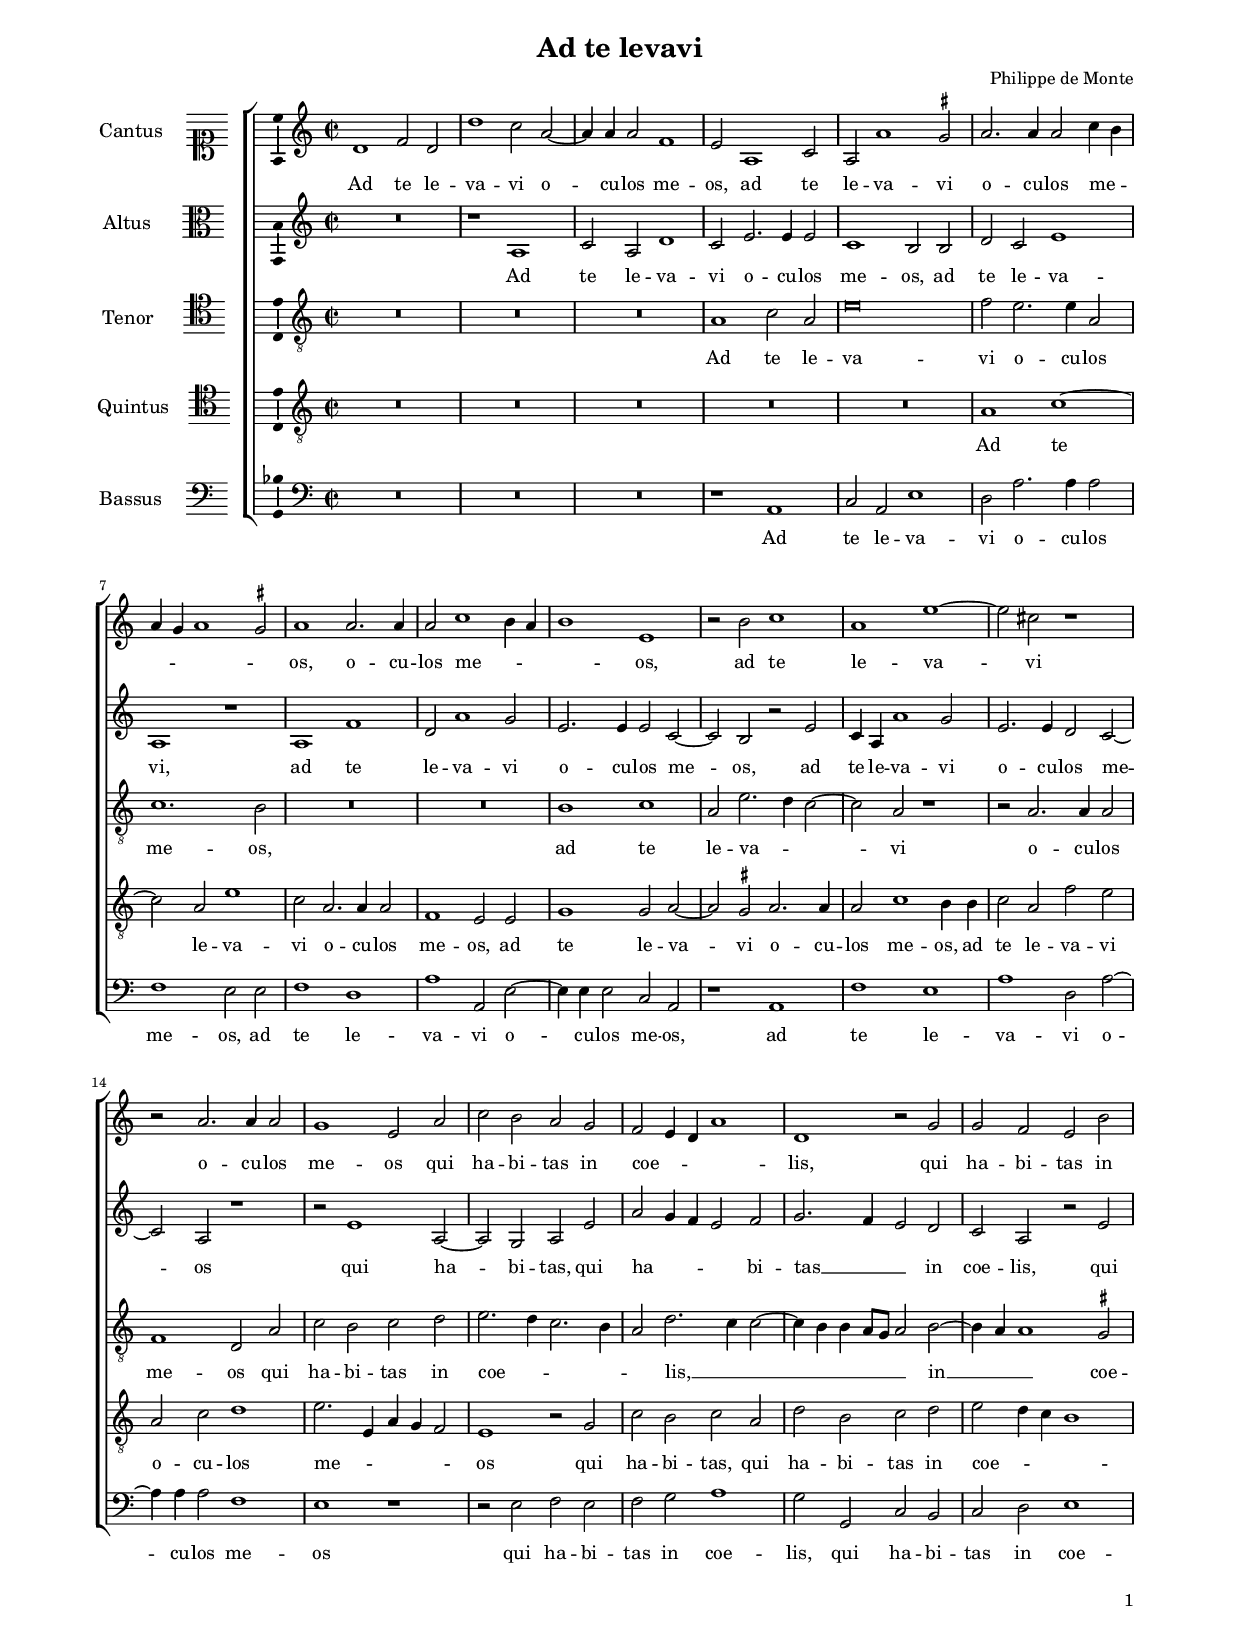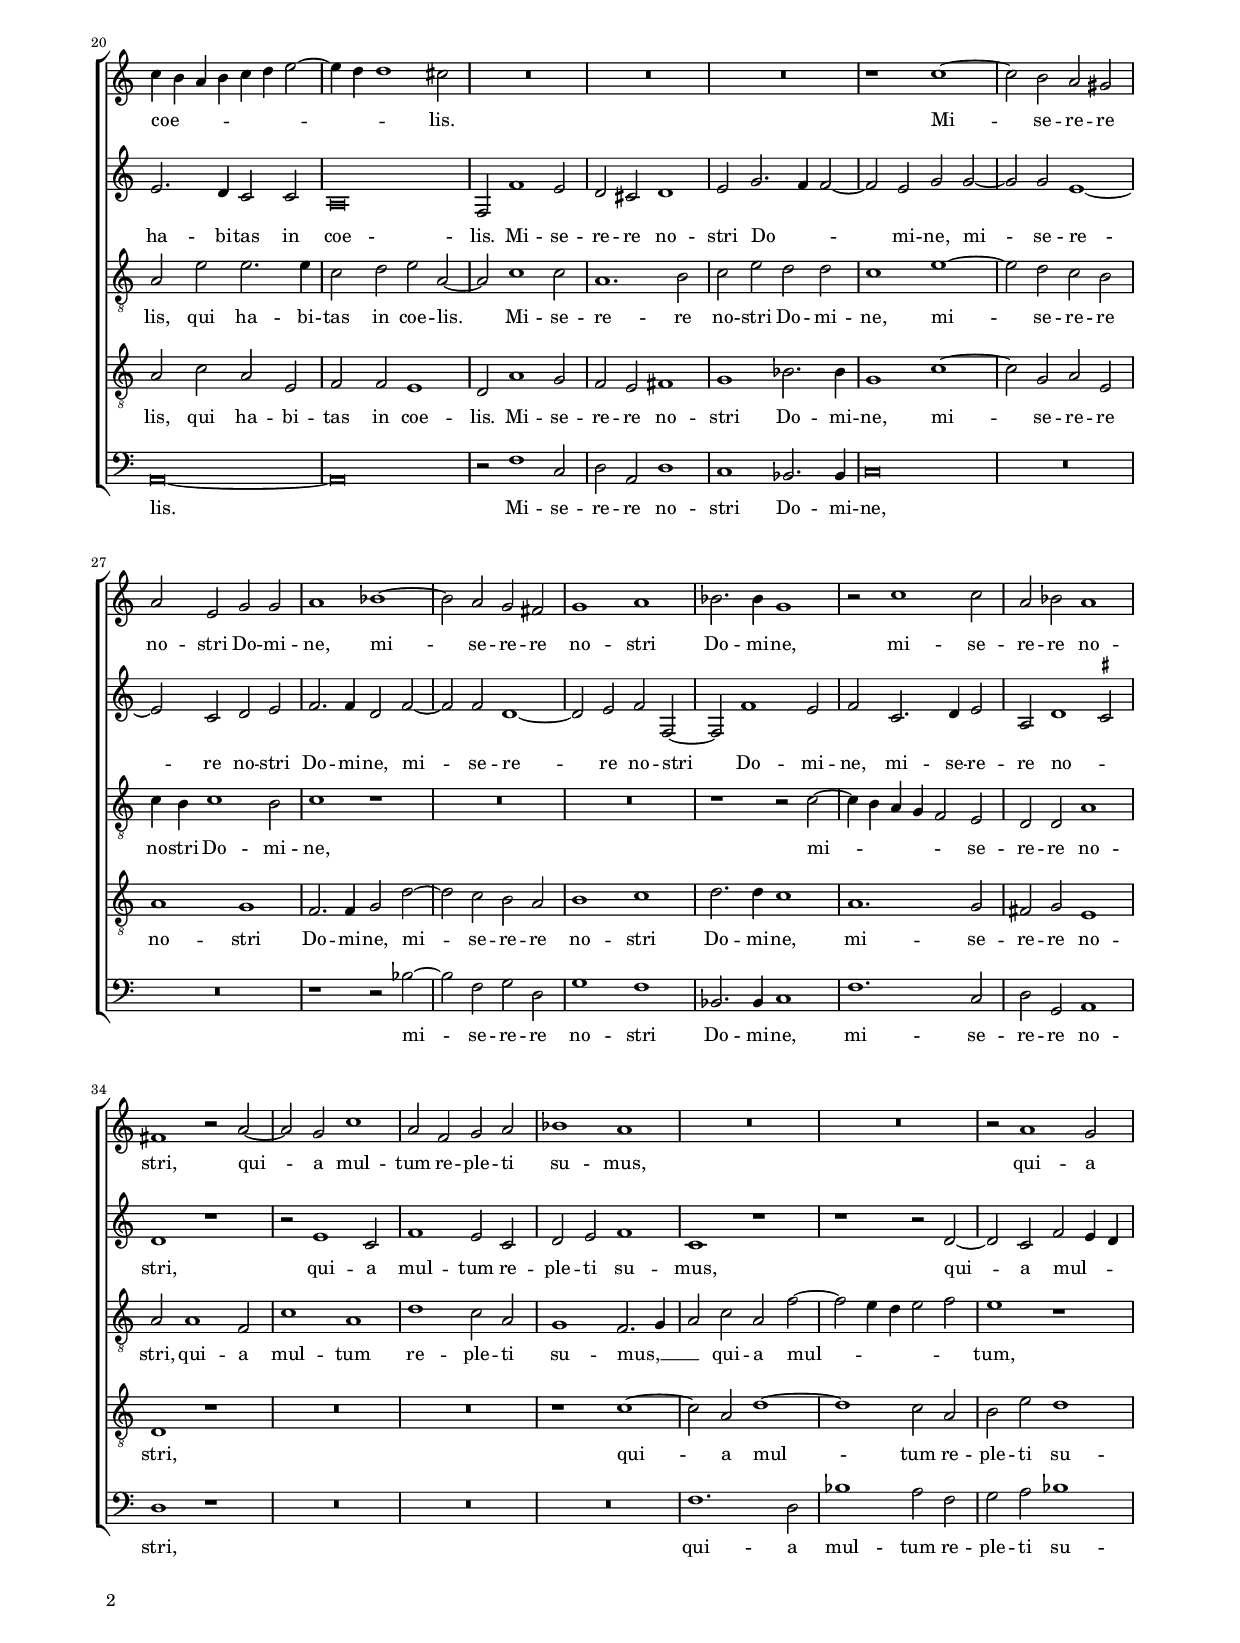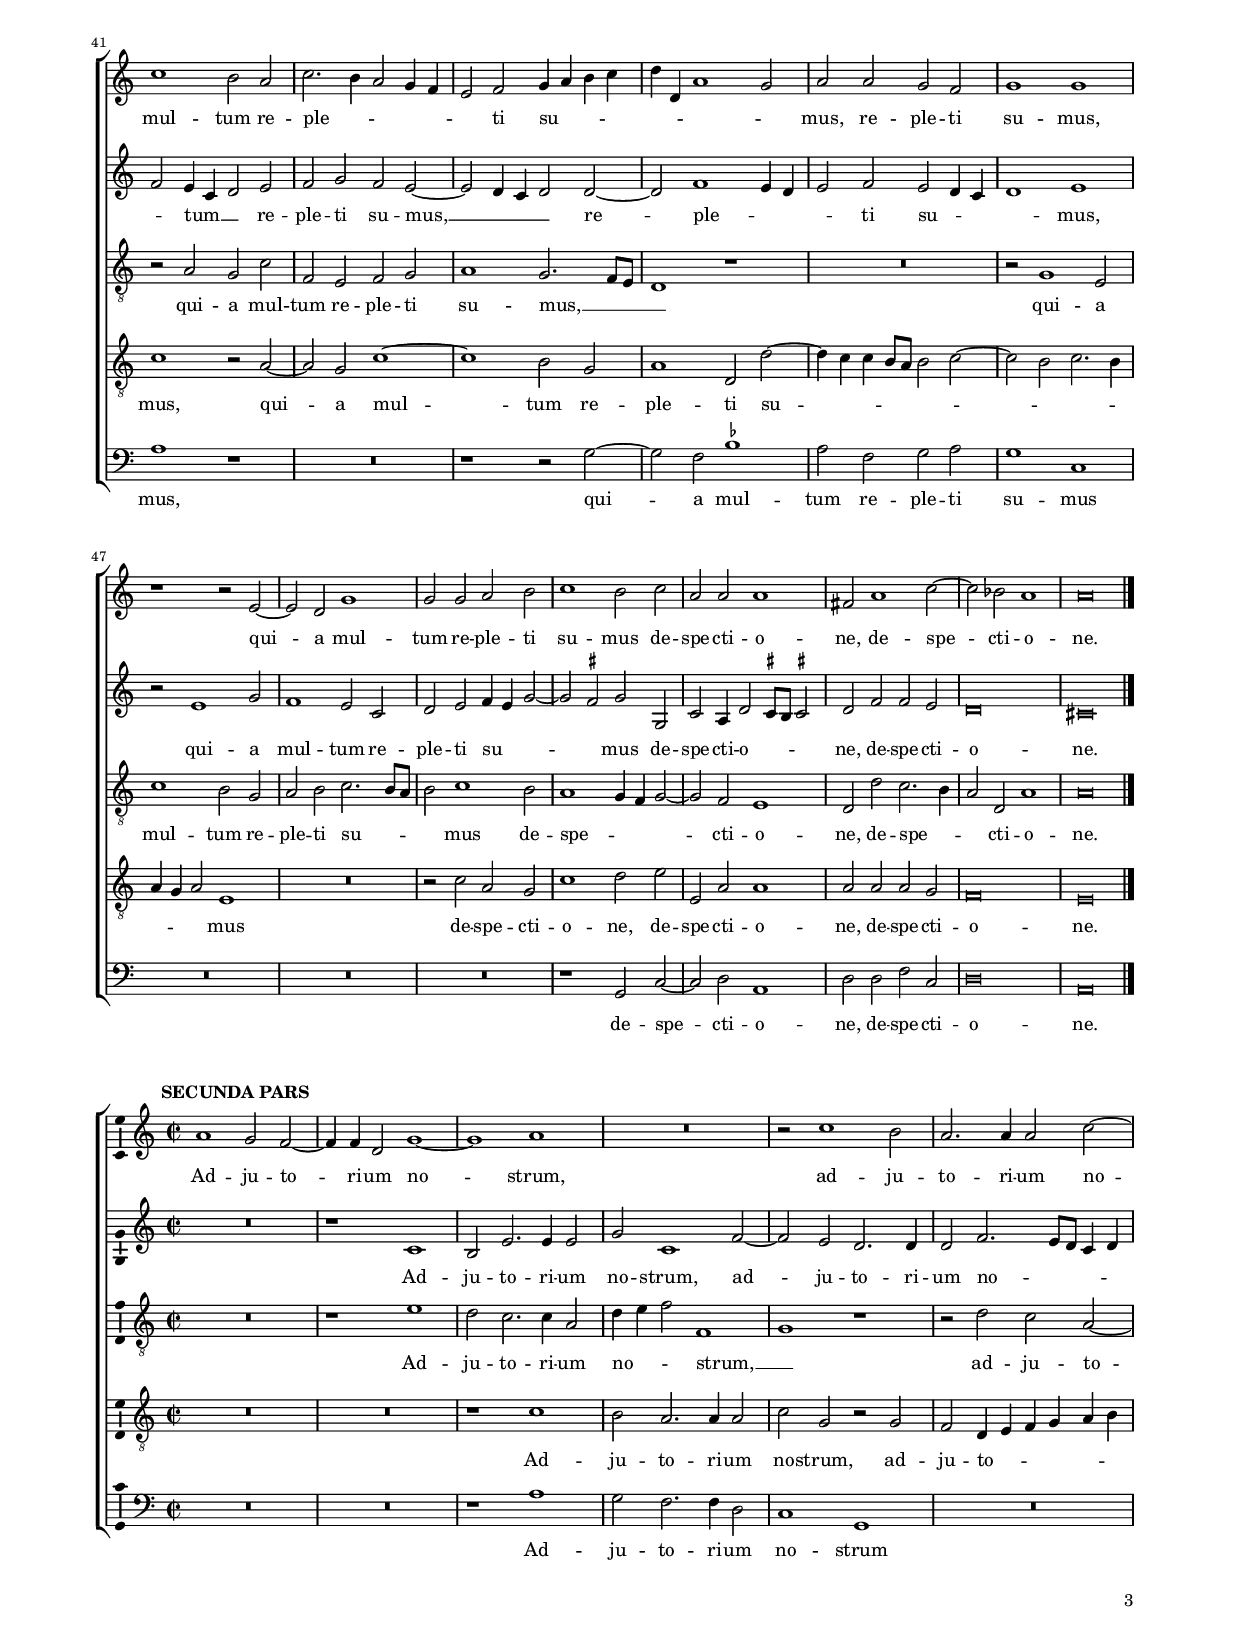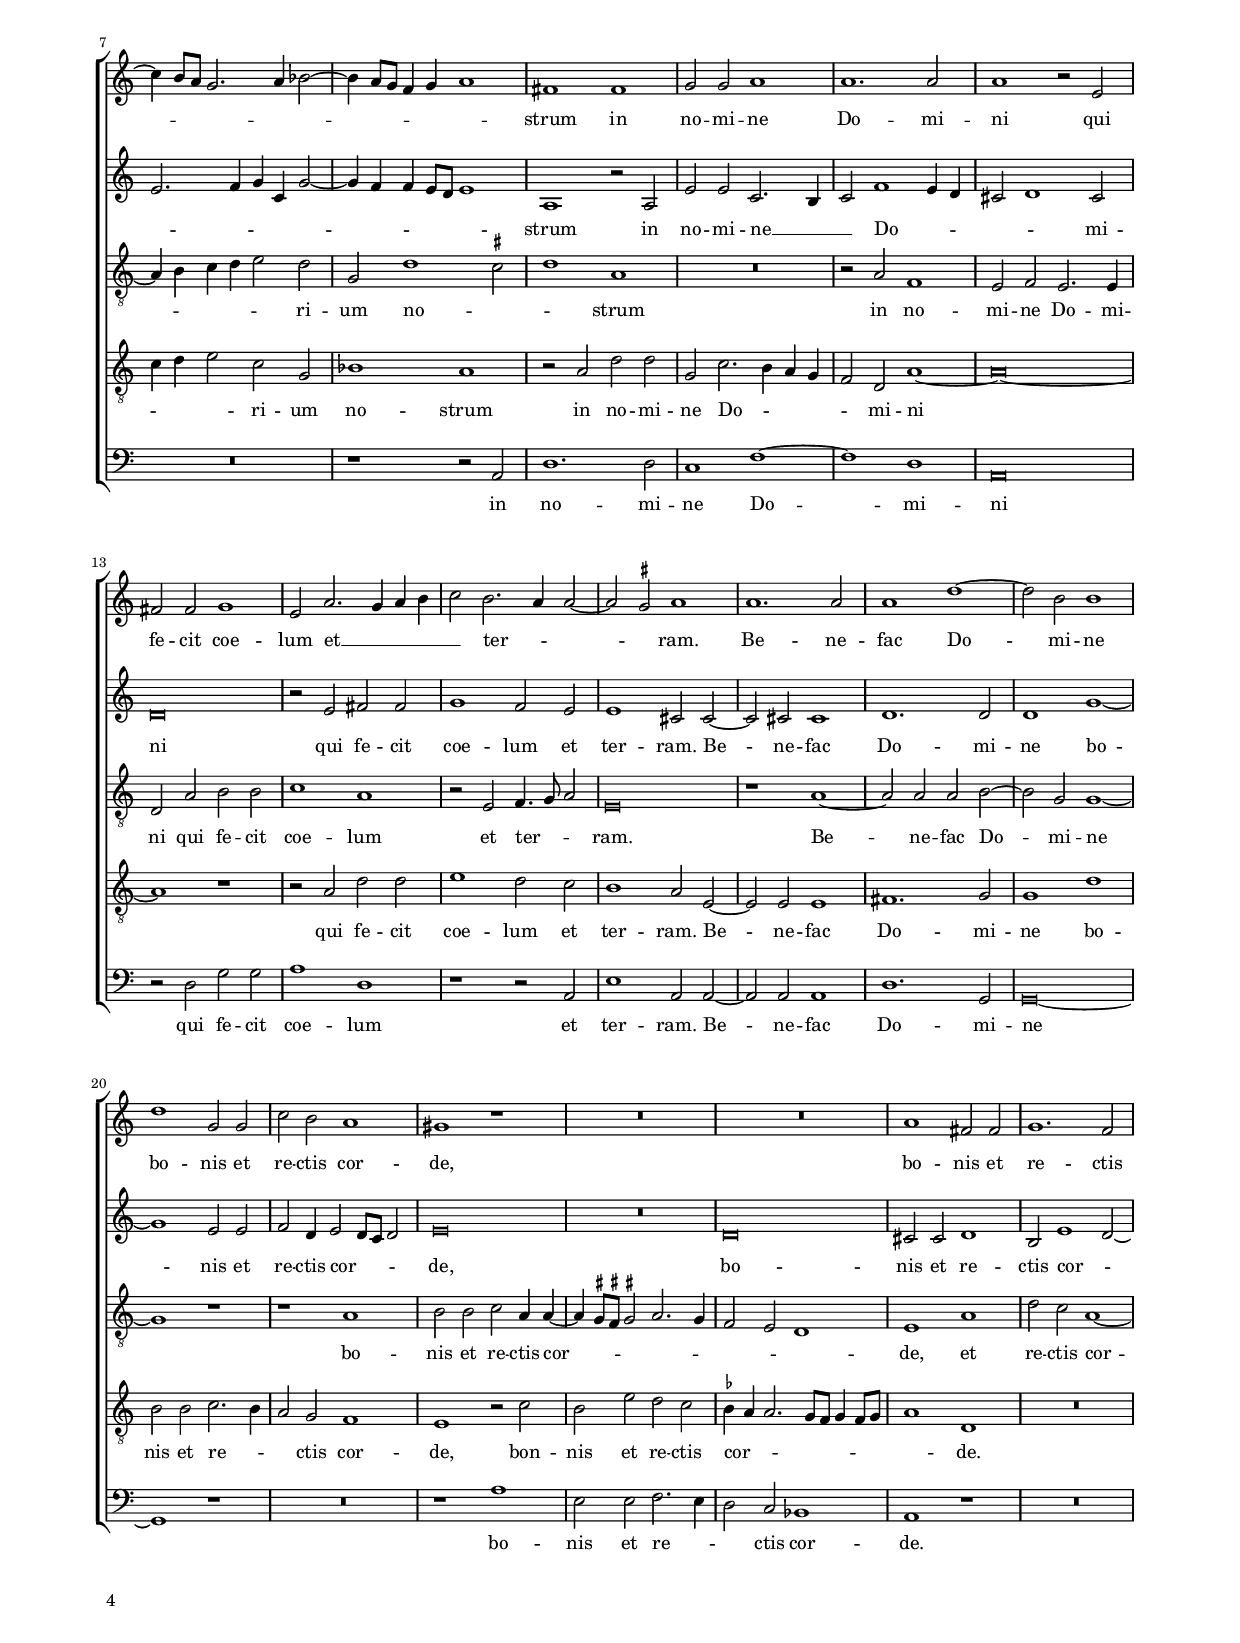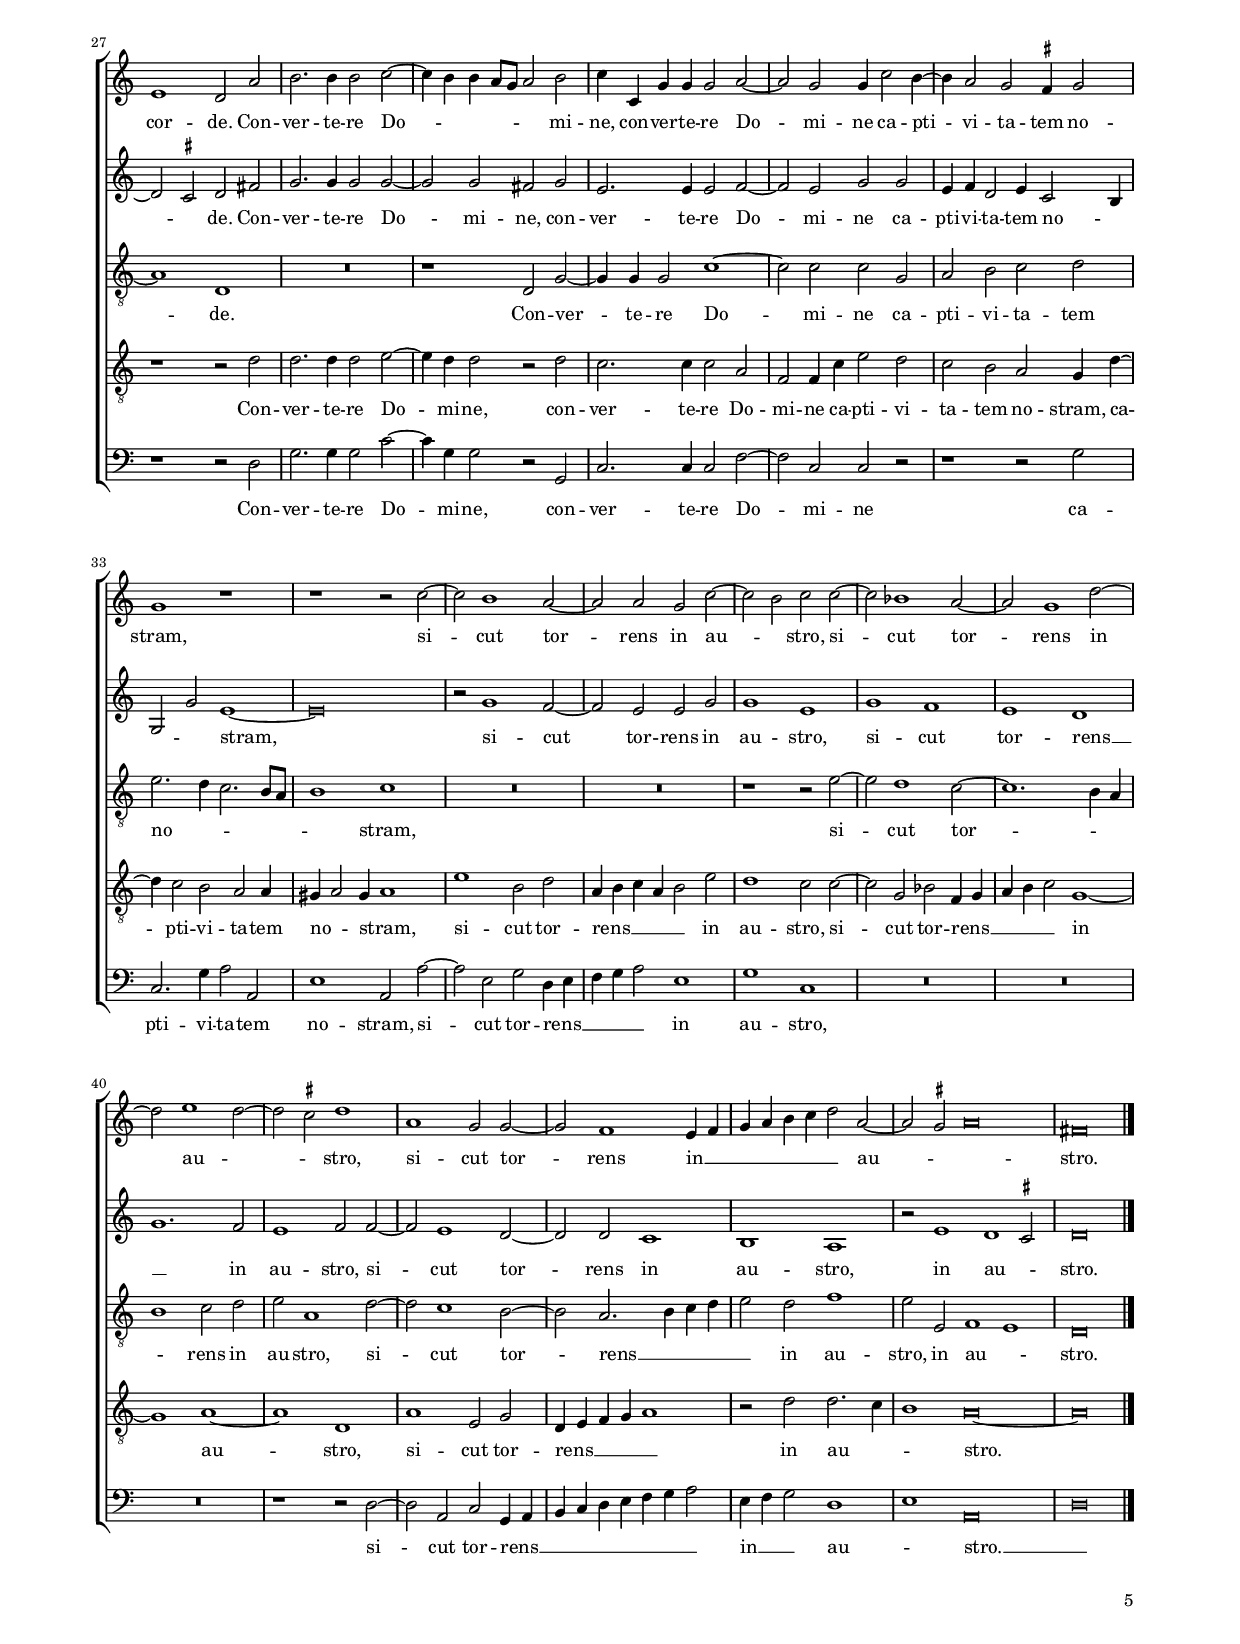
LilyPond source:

\header
{
  title="Ad te levavi"
  composer="Philippe de Monte"
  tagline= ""
}

\version "2.24.0"
\include "deutsch.ly"
#(set-global-staff-size 15)
% #(set-default-paper-size "letter")
#(ly:set-option 'point-and-click #f)

	
	ficta = { \once \set suggestAccidentals = ##t }
	
	forget = #(define-music-function (music) (ly:music?) #{
		\accidentalStyle forget
		$music
		\accidentalStyle default
		#})
	

\paper
	{
	top-margin = 1.8 \cm
	bottom-margin = 1.2 \cm
	left-margin = 1.8 \cm
	right-margin = 1.8 \cm
	ragged-bottom = ##f
	ragged-last-bottom = ##f
	print-page-number = ##f
	score-system-spacing = #'((basic-distance . 16) (minimum-distance . 14) (padding . 5) (strechability . 150))
	system-system-spacing = #'((basic-distance . 16) (minimum-distance . 14) (padding . 5) (strechability . 150))
	oddFooterMarkup=\markup   \fill-line { "" \fromproperty #'page:page-number-string }
	evenFooterMarkup=\markup  \fill-line { \fromproperty #'page:page-number-string "" }
	last-bottom-spacing = #'((basic-distance . 12) (minimum-distance . 7) (padding . 4))
	systems-per-page = 3
%	min-systems-per-page = 3
	}

global = {
	\key c \major
	\time 2/2 \set Score.measureLength = #(ly:make-moment 2/1)
	\skip 1*2*54 \bar "|."
	}
	

incipitcantus = \markup { \score {
	{
	\set Staff.instrumentName = \markup { \fontsize #1 "Cantus" }
	\key c \major
	\clef soprano
	s4 \bar ""
	}
	\layout  {
	raggedright = ##t
	indent = 1.8 \cm
	line-width = 2.5 \cm
	\context { \Staff \remove Time_signature_engraver }
	\override Staff.Clef.Y-extent = #'(0 . 0)
	}} \hspace #1 }
      
      
incipitaltus = \markup { \score {
	{
	\set Staff.instrumentName = \markup { \fontsize #1 "Altus" }
	\key c \major
	\clef alto
	s4 \bar ""
	}
	\layout  {
	raggedright = ##t
	indent = 1.8 \cm
	line-width = 2.5 \cm
	\context { \Staff \remove Time_signature_engraver }
	\override Staff.Clef.Y-extent = #'(0 . 0)
	}} \hspace #1 }


incipittenor = \markup { \score {
	{
	\set Staff.instrumentName = \markup { \fontsize #1 "Tenor" }
	\key c \major
	\clef tenor
	s4 \bar ""
	}
	\layout  {
	raggedright = ##t
	indent = 1.8 \cm
	line-width = 2.5 \cm
	\context { \Staff \remove Time_signature_engraver }
	\override Staff.Clef.Y-extent = #'(0 . 0)
	}} \hspace #1 }
      
      
incipitquintus = \markup { \score {
	{
	\set Staff.instrumentName = \markup { \fontsize #1 "Quintus" }
	\key c \major
	\clef tenor
	s4 \bar ""
	}
	\layout  {
	raggedright = ##t
	indent = 1.8 \cm
	line-width = 2.5 \cm
	\context { \Staff \remove Time_signature_engraver }
	\override Staff.Clef.Y-extent = #'(0 . 0)
	}} \hspace #1 }
      
      
incipitbassus = \markup { \score {
	{
	\set Staff.instrumentName = \markup { \fontsize #1 "Bassus" }
	\key c \major
	\clef bass
	s4 \bar ""
	}
	\layout  {
	raggedright = ##t
	indent = 1.8 \cm
	line-width = 2.5 \cm
	\context { \Staff \remove Time_signature_engraver }
	\override Staff.Clef.Y-extent = #'(0 . 0)
	}} \hspace #1 }


cantus =  \relative c''
	{
	d,1 f2 d
	d'1 c2 a~
	a4 a a2 f1
	e2 a,1 c2
%5
	a2 a'1 \ficta gis2 |
	a2. a4 a2 c4 h
	a4 g a1 \ficta gis2
	a1 a2. a4
	a2 c1 h4 a
%10
	h1 e, |
	r2 h' c1
	a1 e'~
	e2 cis r1
	r2 a2. a4 a2
%15
	g1 e2 a |
	c2 h a g
	f2 e4 d a'1
	d,1 r2 g
	g2 f e h'
%20
	c4 h a h c d e2~ |
	e4 d d1 cis2
	R\breve
	R\breve
	R\breve
%25
	r1 c~ |
	c2 h a gis
	a2 e g g
	a1 b~
	b2 a g fis
%30
	g1 a |
	b2. b4 g1
	r2 c1 c2
	a2 b a1
	fis1 r2 a~
%35
	a2 g c1 |
	a2 f g a
	b1 a
	R\breve
	R\breve
%40
	r2 a1 g2 |
	c1 h2 a
	c2. h4 a2 g4 f
	e2 f g4 a h c
	d4 d, a'1 g2
%45
	a2 a g f |
	g1 g
	r1 r2 e~
	e2 d g1
	g2 g a h
%50
	c1 h2 c |
	a2 a a1
	fis2 a1 c2~
	c2 b a1
	a\breve |
	}


altus =  \relative c'
	{
	R\breve
	r1 a
	c2 a d1
	c2 e2. e4 e2
%5
	c1 h2 h |
	d2 c e1
	a,1 r
	a1 f'
	d2 a'1 g2
%10
	e2. e4 e2 c~ |
	c2 h r e
	c4 a a'1 g2
	e2. e4 d2 c~
	c2 a r1
%15
	r2 e'1 a,2~ |
	a2 g a e'
	a2 g4 f e2 f
	g2. f4 e2 d
	c2 a r2 e'
%20
	e2. d4 c2 c |
	a\breve
	f2 f'1 e2 |
	d2 cis d1
	e2 g2. f4 f2~
%25
	f2 e g g~ |
	g2 g e1~
	e2 c d e
	f2. f4 d2 f~
	f2 f d1~
%30
	d2 e f f,~ |
	f2 f'1 e2
	f2 c2. d4 e2
	a,2 d1 \ficta cis2
	d1 r
%35
	r2 e1 c2 |
	f1 e2 c
	d2 e f1
	c1 r
	r1 r2 d~
%40
	d2 c f e4 d |
	f2 e4 c d2 e
	f2 g f e~
	e2 d4 c d2 d~
	d2 f1 e4 d
%45
	e2 f e d4 c |
	d1 e
	r2 e1 g2
	f1 e2 c
	d2 e f4 e g2~
%50
	g2 \ficta fis g g, |
	c2 a4 d2 \ficta cis8 h \ficta cis!2
	d2 f f e
	d\breve
	cis\breve |
	}


tenor =  \relative c'
	{
	R\breve
	R\breve
	R\breve
	a1 c2 a
%5
	e'\breve |
	f2 e2. e4 a,2
	c1. h2
	R\breve
	R\breve
%10
	h1 c |
	a2 e'2. d4 c2~
	c2 a r1
	r2 a2. a4 a2
	f1 d2 a'
%15
	c2 h c d |
	e2. d4 c2. h4
	a2 d2. c4 c2~
	c4 h h a8 g a2 h~
	h4 a a1 \ficta gis2
%20
	a2 e' e2. e4 |
	 c2 d2 e a,~
	a2 c1 c2
	a1. h2
	c2 e d d 
%25
	c1 e~ |
	e2 d c h
	c4 h c1 h2
	c1 r
	R\breve
%30
	R\breve |
	r1 r2 c~
	c4 h a g f2 e
	d2 d a'1
	a2 a1 f2
%35
	c'1 a |
	d1 c2 a
	g1 f2. g4
	a2 c a f'~
	f2 e4 d e2 f
%40
	e1 r |
	r2 a, g c
	f,2 e f g
	a1 g2. f8 e
	d1 r
%45
	R\breve |
	r2 g1 e2
	c'1 h2 g
	a2 h c2. h8 a
	h2 c1 h2
%50
	a1 g4 f g2~ |
	g2 f e1
	d2 d' c2. h4
	a2 d, a'1
	a\breve |
	}


quintus  =  \relative c'
	{
	R\breve
	R\breve
	R\breve
	R\breve
%5
	R\breve |
	a1 c~
	c2 a e'1
	c2 a2. a4 a2
	f1 e2 e
%10
	g1 g2 a~ |
	a2 \ficta gis a2. a4
	a2 c1 h4 h
	c2 a f' e
	a,2 c d1
%15
	e2. e,4 a g f2 |
	e1 r2 g
	c2 h c a
	d2 h c d
	e2 d4 c h1
%20
	a2 c a e |
	f2 f e1
	d2 a'1 g2
	f2 e fis1
	g1 b2. b4
%25
	g1 c~ |
	c2 g a e
	a1 g
	f2. f4 g2 d'~
	d2 c h a
%30
	h1 c |
	d2. d4 c1
	a1. g2
	fis2 g e1
	d1 r
%35
	R\breve |
	R\breve
	r1 c'~
	c2 a d1~
	d1 c2 a
%40
	h2 e d1 |
	c1 r2 a~
	a2 g c1~
	c1 h2 g
	a1 d,2 d'~
%45
	d4 c c h8 a h2 c~ |
	c2 h c2. h4
	a4 g a2 e1
	R\breve
	r2 c' a g
%50
	c1 d2 e |
	e,2 a a1
	a2 a a g
	f\breve
	e\breve |
	}


bassus  =  \relative c
	{
	R\breve
	R\breve
	R\breve
	r1 a
%5
	c2 a e'1 |
	d2 a'2. a4 a2
	f1 e2 e
	f1 d
	a'1 a,2 e'~
%10
	e4 e e2 c a |
	r1 a
	f'1 e
	a1 d,2 a'~
	a4 a a2 f1
%15
	e1 r |
	r2 e f e
	f2 g a1
	g2 g, c h
	c2 d e1
%20
	a,\breve~ |
	a\breve
	r2 f'1 c2
	d2 a d1
	c1 b2. b4
%25
	c\breve |
	R\breve
	R\breve
	r1 r2 b'~
	b2 f g d
%30
	g1 f |
	b,2. b4 c1
	f1. c2
	d2 g, a1
	d1 r
%35
	R\breve |
	R\breve
	R\breve
	f1. d2
	b'1 a2 f
%40
	g2 a b1 |
	a1 r
	R\breve
	r1 r2 g~
	g2 f \ficta b1
%45
	a2 f g a |
	g1 c,
	R\breve
	R\breve
	R\breve
%50
	r1 g2 c~ |
	c2 d a1
	d2 d f c
	d\breve
	a\breve |
	}


lyricscantus = \lyricmode {
	Ad te le -- va -- vi o -- cu -- los me -- os,
	ad te le -- va -- vi o -- cu -- los me -- _ _ _ _ _ os,
	o -- cu -- los me -- _ _ _ os,
	ad te le -- va -- vi o -- cu -- los me -- os
	qui ha -- bi -- tas in coe -- _ _ _ lis,
	qui ha -- bi -- tas in coe -- _ _ _ _ _ _ _ _ lis.
	Mi -- se -- re -- re no -- stri Do -- mi -- ne,
	mi -- se -- re -- re no -- stri Do -- mi -- ne,
	mi -- se -- re -- re no -- stri,
	qui -- a mul -- tum re -- ple -- ti su -- mus,
	qui -- a mul -- tum re -- ple -- _ _ _ _ _ ti su -- _ _ _ _ _ _ _ mus,
	re -- ple -- ti su -- mus,
	qui -- a mul -- tum re -- ple -- ti su -- mus
	de -- spe -- cti -- o -- ne,
	de -- spe -- cti -- o -- ne.
	}


lyricsaltus = \lyricmode {
	Ad te le -- va -- vi o -- cu -- los me -- os,
	ad te le -- va -- vi,
	ad te le -- va -- vi o -- cu -- los me -- os,
	ad te le -- va -- vi o -- cu -- los me -- os
	qui ha -- bi -- tas,
	qui ha -- _ _ _ bi -- tas __ _ _ in coe -- lis,
	qui ha -- bi -- tas in coe -- lis.
	Mi -- se -- re -- re no -- stri Do -- _ _ mi -- ne,
	mi -- se -- re -- re no -- stri Do -- mi -- ne,
	mi -- se -- re -- re no -- stri Do -- mi -- ne,
	mi -- se -- re -- re no -- _ stri,
	qui -- a mul -- tum re -- ple -- ti su -- mus,
	qui -- a mul -- _ _ _ tum __ _ _ re -- ple -- ti su -- mus, __ _ _ _ 
	re -- ple -- _ _ _ ti su -- _ _ _ mus,
	qui -- a mul -- tum re -- ple -- ti su -- _ _ _ mus
	de -- spe -- cti -- o -- _ _ _ ne,
	de -- spe -- cti -- o -- ne.
	}


lyricstenor = \lyricmode {
	Ad te le -- va -- vi o -- cu -- los me -- os,
	ad te le -- va -- _ _ vi o -- cu -- los me -- os
	qui ha -- bi -- tas in coe -- _ _ _ _ lis, __ _ _ _ _ _ _ _
	in __ _ _ coe -- lis,
	qui ha -- bi -- tas in coe -- lis.
	Mi -- se -- re -- re no -- stri Do -- mi -- ne,
	mi -- se -- re -- re no -- stri Do -- mi -- ne,
	mi -- _ _ _ _ se -- re -- re no -- stri,
	qui -- a mul -- tum re -- ple -- ti su -- mus, __ _ _
	qui -- a mul -- _ _ _ _ tum, 
	qui -- a mul -- tum re -- ple -- ti su -- mus, __ _ _ _
	qui -- a mul -- tum re -- ple -- ti su -- _ _ _ mus
	de -- spe -- _ _ _ cti -- o -- ne,
	de -- spe -- _ _ cti -- o -- ne.
	}


lyricsquintus = \lyricmode {
	Ad te le -- va -- vi o -- cu -- los me -- os,
	ad te le -- va -- vi o -- cu -- los me -- os,
	ad te le -- va -- vi o -- cu -- los me -- _ _ _ _ os
	qui ha -- bi -- tas,
	qui ha -- bi -- tas in coe -- _ _ _ lis,
	qui ha -- bi -- tas in coe -- lis.
	Mi -- se -- re -- re no -- stri Do -- mi -- ne,
	mi -- se -- re -- re no -- stri Do -- mi -- ne,
	mi -- se -- re -- re no -- stri Do -- mi -- ne,
	mi -- se -- re -- re no -- stri,
	qui -- a mul -- tum re -- ple -- ti su -- mus,
	qui -- a mul -- tum re -- ple -- ti su -- _ _ _ _ _ _ _ _ _ _ _ _ mus
	de -- spe -- cti -- o -- ne,
	de -- spe -- cti -- o -- ne,
	de -- spe -- cti -- o -- ne.
	}


lyricsbassus = \lyricmode {
	Ad te le -- va -- vi o -- cu -- los me -- os,
	ad te le -- va -- vi o -- cu -- los me -- os,
	ad te le -- va -- vi o -- cu -- los me -- os
	qui ha -- bi -- tas in coe -- lis,
	qui ha -- bi -- tas in coe -- lis.
	Mi -- se -- re -- re no -- stri Do -- mi -- ne,
	mi -- se -- re -- re no -- stri Do -- mi -- ne,
	mi -- se -- re -- re no -- stri,
	qui -- a mul -- tum re -- ple -- ti su -- mus,
	qui -- a mul -- tum re -- ple -- ti su -- mus
	de -- spe -- cti -- o -- ne,
	de -- spe -- cti -- o -- ne.
	}


\score
{  
	% \transpose {
	\new ChoirStaff \with { \override StaffGrouper.staff-staff-spacing.basic-distance = #12 }
	<<

	\new Staff << \global
	\new Voice="v1" {
		\set Staff.instrumentName=\incipitcantus
		\set Staff.midiInstrument = "reed organ"
		\clef violin
		\cantus }
	\new Lyrics \lyricsto "v1" {\lyricscantus }
	>>


	\new Staff << \global
	\new Voice="v2" {
		\set Staff.instrumentName=\incipitaltus
		\set Staff.midiInstrument = "reed organ"
		\clef violin 
		\altus}
	\new Lyrics \lyricsto "v2" {\lyricsaltus }
	>>


	\new Staff << \global
	\new Voice="v3" {
		\set Staff.instrumentName=\incipittenor
		\set Staff.midiInstrument = "reed organ"
		\clef "G_8"
		\tenor }
	\new Lyrics \lyricsto "v3" {\lyricstenor }
	>>


	\new Staff << \global
	\new Voice="v5" {
		\set Staff.instrumentName=\incipitquintus
		\set Staff.midiInstrument = "reed organ"
		\clef "G_8"
		\quintus}
	\new Lyrics \lyricsto "v5" {\lyricsquintus }
	>>


	\new Staff << \global
	\new Voice="v4" {
		\set Staff.instrumentName=\incipitbassus
		\set Staff.midiInstrument = "reed organ"
		\clef bass
		\bassus }
	\new Lyrics \lyricsto "v4" {\lyricsbassus}
	>>

	>>
	% } % transpose

	\layout
	{
	indent = 2.5 \cm
	\context { \Staff \override TimeSignature.break-visibility = #end-of-line-invisible }
	\context { \Lyrics \override VerticalAxisGroup.nonstaff-relatedstaff-spacing.padding = #1.4 }
	\context { \Staff \consists Ambitus_engraver }
	\context { \Score \override BarNumber.padding = #2 }
	\context { \Voice \override NoteHead.style = #'baroque }
	}


	\midi
	{
	  \tempo 2 = 90
	}

}

%%%%%%%%%%%%%%%%%%%%  PARS SECUNDA


global = {
	\key c \major
	\time 2/2 \set Score.measureLength = #(ly:make-moment 2/1)
	\skip 1*2*44 \set Score.measureLength = #(ly:make-moment 3/1)
	\skip 1*3 \set Score.measureLength = #(ly:make-moment 2/1)
	\skip 1*2 \bar "|."
	}


cantus =  \relative c''
	{
	a1 g2 f~
	f4 f d2 g1~
	g1 a
	R\breve
%5
	r2 c1 h2 |
	a2. a4 a2 c~
	c4 h8 a g2. a4 b2~
	b4 a8 g f4 g a1
	fis1 fis
%10
	g2 g a1 |
	a1. a2
	a1 r2 e
	fis2 fis g1
	e2 a2. g4 a h
%15
	c2 h2. a4 a2~ |
	a2 \ficta gis a1
	a1. a2
	a1 d~
	d2 h h1
%20
	d1 g,2 g |
	c2 h a1
	gis1 r
	R\breve
	R\breve
%25
	a1 fis2 fis |
	g1. f2
	e1 d2 a'
	h2. h4 h2 c~
	c4 h h a8 g a2 h
%30
	c4 c, g' g g2 a~ |
	a2 g g4 c2 h4~
	h4 a2 g \ficta fis4 g2
	g1 r
	r1 r2 c~
%35
	c2 h1 a2~ |
	a2 a g c~
	c2 h c c~
	c2 b1 a2~
	a2 g1 d'2~
%40
	d2 e1 d2~ |
	d2 \ficta cis d1
	a1 g2 g~
	g2 f1 e4 f
	g4 a h c d2 a~
%45
	a2 \ficta gis a\breve |
	fis\breve \bar "|." |
	}


altus =  \relative c'
	{
	R\breve
	r1 c
	h2 e2. e4 e2
	g2 c,1 f2~
%5
	f2 e d2. d4 |
	d2 f2. e8 d c4 d
	e2. f4 g c, g'2~
	g4 f f e8 d e1
	a,1 r2 a
%10
	e'2 e c2. h4 |
	c2 f1 e4 d
	cis2 d1 cis2
	d\breve
	r2 e fis fis
%15
	g1 f2 e |
	e1 cis2 cis~
	cis cis cis1
	d1. d2
	d1 g~
%20
	g1 e2 e |
	f2 d4 e2 d8 c d2
	e\breve
	R\breve
	d\breve
%25
	cis2 cis d1 |
	h2 e1 d2~
	d2 \ficta cis d fis
	g2. g4 g2 g~
	g2 g fis g
%30
	e2. e4 e2 f~ |
	f2 e g g
	e4 f d2 e4 c2 h4
	g2 g' e1~
	e\breve
%35
	r2 g1 f2~ |
	f2 e e g
	g1 e
	g1 f
	e1 d
%40
	g1. f2 |
	e1 f2 f~
	f2 e1 d2~
	d2 d c1
	h1 a
%45
	r2 e'1 d1 \ficta cis2 |
	d\breve |
	}


tenor =  \relative c'
	{
	R\breve
	r1 e
	d2 c2. c4 a2
	d4 e f2 f,1
%5
	g1 r |
	r2 d' c a~
	a4 h c d e2 d
	g,2 d'1 \ficta cis2
	d1 a
%10
	R\breve |
	r2 a f1
	e2 f e2. e4
	d2 a' h h
	c1 a
%15
	r2 e f4. g8 a2 |
	e\breve
	r1 a~
	a2 a a h~
	h2 g g1~
%20
	g1 r |
	r1 a
	h2 h c2 a4 a~
	a4 \ficta gis8 \ficta fis \ficta gis!2 a2. \forget g4
	f2 e d1
%25
	e1 a |
	d2 c a1~
	a1 d,
	R\breve
	r1 d2 g~
%30
	g4 g g2 c1~ |
	c2 c c g
	a2 h c d
	e2. d4 c2. h8 a
	h1 c
%35
	R\breve |
	R\breve
	r1 r2 e~
	e2 d1 c2~
	c1. h4 a
%40
	h1 c2 d |
	e2 a,1 d2~
	d2 c1 h2~
	h2 a2. h4 c d
	e2 d f1
%45
	e2 e, f1 e
	d\breve |
	}


quintus  =  \relative c'
	{
	R\breve
	R\breve
	r1 c
	h2 a2. a4 a2
%5
	c2 g r g |
	f2 d4 e f g a h
	c4 d e2 c g
	b1 a
	r2 a d d
%10
	g,2 c2. h4 a g |
	f2 d a'1~
	a\breve~
	a1 r
	r2 a d d
%15
	e1 d2 c |
	h1 a2 e~
	e2 e e1
	fis1. g2
	g1 d'
%20
	h2 h c2. h4 |
	a2 g f1
	e1 r2 c'
	h2 e d c
	\ficta b4 a a2. g8 f g4 f8 g 
%25
	a1 d, |
	R\breve
	r1 r2 d'
	d2. d4 d2 e~
	e4 d d2 r d
%30
	c2. c4 c2 a |
	f2 f4 c' e2 d
	c2 h a g4 d'~
	d4 c2 h a a4
	gis4 a2 gis4 a1
%35
	e'1 h2 d |
	a4 h c a h2 e
	d1 c2 c~
	c2 g b f4 g
	a4 h c2 g1~
%40
	g1 a~ |
	a1 d,
	a'1 e2 g
	d4 e f g a1
	r2 d d2. c4
%45
	h1 a\breve~
	a\breve |
	}


bassus  =  \relative c
	{
	R\breve
	R\breve
	r1 a'
	g2 f2. f4 d2
%5
	c1 g |
	R\breve
	R\breve
	r1 r2 a
	d1. d2
%10
	c1 f~ |
	f1 d
	a\breve
	r2 d g g
	a1 d,
%15
	r1 r2 a |
	e'1 a,2 a~
	a2 a a1
	d1. g,2
	g\breve~
%20
	g1 r |
	R\breve
	r1 a'
	e2 e f2. e4
	d2 c b1
%25
	a1 r |
	R\breve
	r1 r2 d
	g2. g4 g2 c~
	c4 g g2 r g,
%30
	c2. c4 c2 f~ |
	f2 c c r
	r1 r2 g'
	c,2. g'4 a2 a,
	e'1 a,2 a'~
%35
	a2 e g d4 e |
	f4 g a2 e1
	g1 c,
	R\breve
	R\breve
%40
	R\breve |
	r1 r2 d~
	d2 a c g4 a
	h4 c d e f g a2
	e4 f g2 d1
%45
	e a,\breve
	d\breve |
	}


lyricscantus = \lyricmode {
	Ad -- ju -- to -- ri -- um no -- strum,
	ad -- ju -- to -- ri -- um no -- _ _ _ _ _ _ _ _ _ _ strum
	in no -- mi -- ne Do -- mi -- ni
	qui fe -- cit coe -- lum et __ _ _ _ _ ter -- _ _ _ ram.
	Be -- ne -- fac Do -- mi -- ne bo -- nis et re -- ctis cor -- de,
	bo -- nis et re -- ctis cor -- de.
	Con -- ver -- te -- re Do -- _ _ _ _ _ mi -- ne,
	con -- ver -- te -- re Do -- mi -- ne ca -- pti -- vi -- ta -- tem no -- stram,
	si -- cut tor -- rens in au -- _ stro,
	si -- cut tor -- rens in au -- _ _ stro,
	si -- cut tor -- rens in __ _ _ _ _ _ _ au -- _ _ stro.
	}


lyricsaltus = \lyricmode {
	Ad -- ju -- to -- ri -- um no -- strum,
	ad -- ju -- to -- ri -- um no -- _ _ _ _ _ _ _ _ _ _ _ _ _ _ strum
	in no -- mi -- ne __ _ _ Do -- _ _ _ _ mi -- ni
	qui fe -- cit coe -- lum et ter -- ram.
	Be -- ne -- fac Do -- mi -- ne bo -- nis et re -- ctis cor -- _ _ _ de,
	bo -- nis et re -- ctis cor -- _ _ de.
	Con -- ver -- te -- re Do -- mi -- ne,
	con -- ver -- te -- re Do -- mi -- ne ca -- pti -- vi -- ta -- tem no -- _ _ _ stram,
	si -- cut tor -- rens in au -- stro,
	si -- cut tor -- rens __ _ in au -- stro,
	si -- cut tor -- rens in au -- stro,
	in au -- _ stro.
	}


lyricstenor = \lyricmode {
	Ad -- ju -- to -- ri -- um no -- _ _ strum, __ _
	ad -- ju -- to -- _ _ _ _ ri -- um no -- _ _ strum
	in no -- mi -- ne Do -- mi -- ni
	qui fe -- cit coe -- lum et ter -- _ _ ram.
	Be -- ne -- fac Do -- mi -- ne bo -- nis et re -- ctis cor -- _ _ _ _ _ _ _ _ de,
	et re -- ctis cor -- de.
	Con -- ver -- te -- re Do -- mi -- ne ca -- pti -- vi -- ta -- tem no -- _ _ _ _ _ stram,
	si -- cut tor -- _ _ _ rens in au -- stro,
	si -- cut tor -- rens __ _ _ _ _ in au -- stro,
	in au -- _ stro.
	}


lyricsquintus = \lyricmode {
	Ad -- ju -- to -- ri -- um no -- strum,
	ad -- ju -- to -- _ _ _ _ _ _ _ _ ri -- um no -- strum
	in no -- mi -- ne Do -- _ _ _ _ mi -- ni
	qui fe -- cit coe -- lum et ter -- ram.
	Be -- ne -- fac Do -- mi -- ne bo -- nis et re -- _ _ ctis cor -- de,
	bon -- nis et re -- ctis cor -- _ _ _ _ _ _ _ _ de.
	Con -- ver -- te -- re Do -- mi -- ne,
	con -- ver -- te -- re Do -- mi -- ne ca -- pti -- vi -- ta -- tem no -- stram,
	ca -- pti -- vi -- ta -- tem no -- _ _ stram,
	si -- cut tor -- rens __ _ _ _ _ in au -- stro,
	si -- cut tor -- rens __ _ _ _ _ in au -- stro,
	si -- cut tor -- rens __ _ _ _ _ in au -- _ _ stro.
	}


lyricsbassus = \lyricmode {
	Ad -- ju -- to -- ri -- um no -- strum
	in no -- mi -- ne Do -- mi -- ni
	qui fe -- cit coe -- lum et ter -- ram.
	Be -- ne -- fac Do -- mi -- ne bo -- nis et re -- _ _ ctis cor -- de.
	Con -- ver -- te -- re Do -- mi -- ne,
	con -- ver -- te -- re Do -- mi -- ne ca -- pti -- vi -- ta -- tem no -- stram,
	si -- cut tor -- rens __ _ _ _ _ in au -- stro,
	si -- cut tor -- rens __ _ _ _ _ _ _ _ _ in __ _ _ au -- _ stro. __ _
	}


\score
	{  
	% \transpose {
	\new ChoirStaff \with { \override StaffGrouper.staff-staff-spacing.basic-distance = #12 }
	<<

	\new Staff <<\global
	\new Voice="v1" {
	  %\set Staff.instrumentName=Cantus
		\set Staff.midiInstrument = "reed organ"
		\clef violin
		\cantus }
	\new Lyrics \lyricsto "v1" {\lyricscantus }
	>>


	\new Staff << \global
	\new Voice="v2" {
	  %\set Staff.instrumentName=Altus
		\set Staff.midiInstrument = "reed organ"
		\clef violin 
		\altus}
	\new Lyrics \lyricsto "v2" {\lyricsaltus }
	>>


	\new Staff <<\global
	\new Voice="v3" {
	  %\set Staff.instrumentName=Tenor
		\set Staff.midiInstrument = "reed organ"
		\clef "G_8"
		\tenor }
	\new Lyrics \lyricsto "v3" {\lyricstenor }
	>>


	\new Staff << \global
	\new Voice="v5" {
	  %\set Staff.instrumentName=Quintus
		\set Staff.midiInstrument = "reed organ"
		\clef "G_8"
		\quintus}
	\new Lyrics \lyricsto "v5" {\lyricsquintus }
	>>


	\new Staff <<\global
	\new Voice="v4" {
	  %\set Staff.instrumentName=Bassus
		\set Staff.midiInstrument = "reed organ"
		\clef bass
		\bassus }
	\new Lyrics \lyricsto "v4" {\lyricsbassus}
	>>
	
	>>
	% } % transpose

	\layout
	{
	indent = 0 \cm
	\context { \Staff \override TimeSignature.break-visibility = #end-of-line-invisible }
	\context { \Lyrics \override VerticalAxisGroup.nonstaff-relatedstaff-spacing.padding = #1.4 }
	\context { \Staff \consists Ambitus_engraver }
	\context { \Score \override BarNumber.padding = #2 }
	\context { \Voice \override NoteHead.style = #'baroque }
	}

	\header { piece = \markup { \raise #2 \hspace # 7 \bold "SECUNDA PARS"} }

	\midi
	{
	  \tempo 2 = 90
	}
	
}

% EOF
